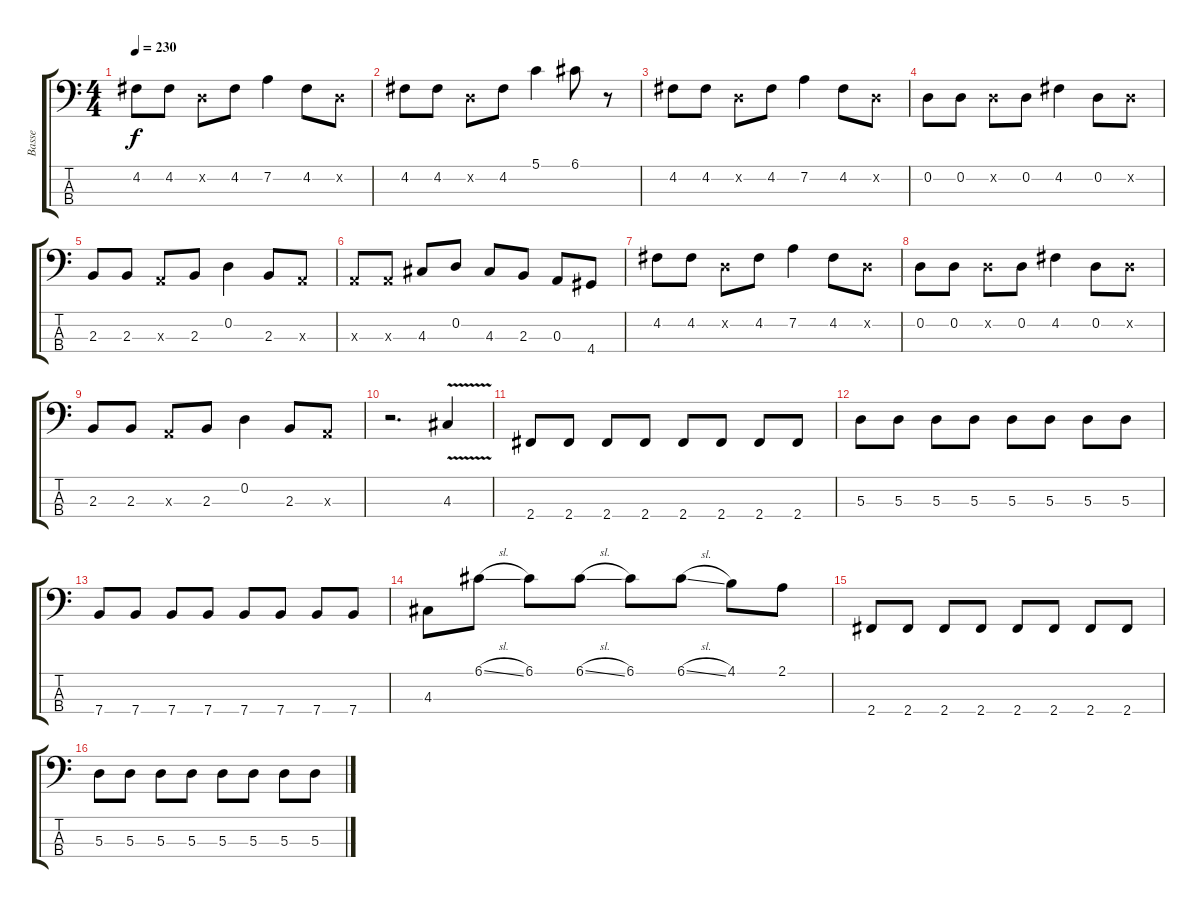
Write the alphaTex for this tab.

\track ("Basse" "Basse") {instrument electricbassfinger}
\staff {score tabs}
\tuning (G2 D2 A1 E1) {hide}
\ts (4 4)
\tempo 230
\clef f4
\ks c
4.2.8{dy f} 4.2.8 0.2{x}.8 4.2.8 7.2.4 4.2.8 0.2{x}.8 |
4.2.8 4.2.8 0.2{x}.8 4.2.8 5.1.4 6.1.8 r.8 |
4.2.8 4.2.8 0.2{x}.8 4.2.8 7.2.4 4.2.8 0.2{x}.8 |
0.2.8 0.2.8 0.2{x}.8 0.2.8 4.2.4 0.2.8 0.2{x}.8 |
2.3.8 2.3.8 0.3{x}.8 2.3.8 0.2.4 2.3.8 0.3{x}.8 |
0.3{x}.8 0.3{x}.8 4.3.8 0.2.8 4.3.8 2.3.8 0.3.8 4.4.8 |
4.2.8 4.2.8 0.2{x}.8 4.2.8 7.2.4 4.2.8 0.2{x}.8 |
0.2.8 0.2.8 0.2{x}.8 0.2.8 4.2.4 0.2.8 0.2{x}.8 |
2.3.8 2.3.8 0.3{x}.8 2.3.8 0.2.4 2.3.8 0.3{x}.8 |
r.2{d} 4.3{v}.4 |
2.4.8 2.4.8 2.4.8 2.4.8 2.4.8 2.4.8 2.4.8 2.4.8 |
5.3.8 5.3.8 5.3.8 5.3.8 5.3.8 5.3.8 5.3.8 5.3.8 |
7.4.8 7.4.8 7.4.8 7.4.8 7.4.8 7.4.8 7.4.8 7.4.8 |
4.3.8 6.1{sl}.8 6.1.8 6.1{sl}.8 6.1.8 6.1{sl}.8 4.1.8 2.1.8 |
2.4.8 2.4.8 2.4.8 2.4.8 2.4.8 2.4.8 2.4.8 2.4.8 |
5.3.8 5.3.8 5.3.8 5.3.8 5.3.8 5.3.8 5.3.8 5.3.8
